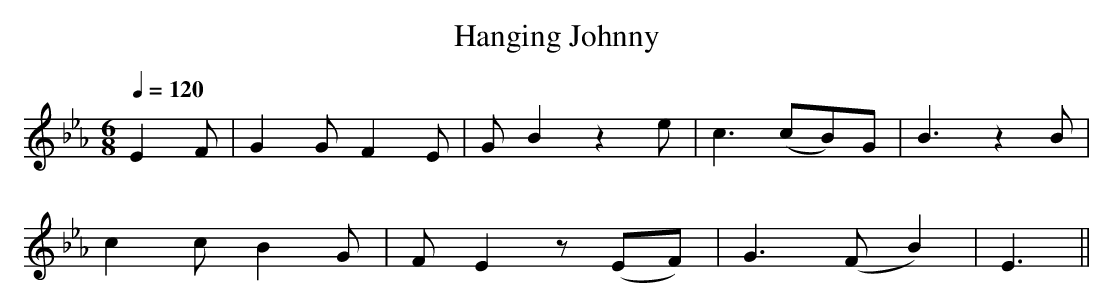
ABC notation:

X:1
T:Hanging Johnny
M:6/8
L:1/8
Q:1/4=120
K:Eb
E2F|\
G2G F2E|GB2 z2 e |c3(cB)G|B3 z2B|
c2c B2G|FE2 z(EF)|G3(FB2)|E3 ||
